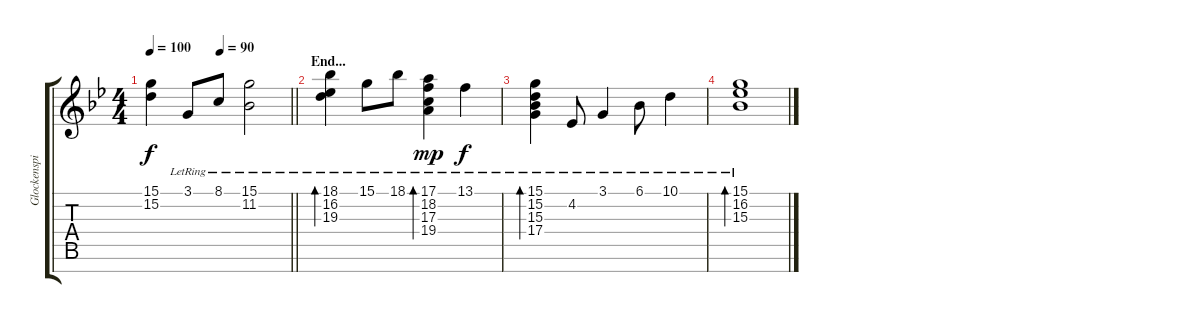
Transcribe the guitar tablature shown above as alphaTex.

\track ("Glockenspiel" "Glockenspi") {instrument celesta}
\staff {score tabs}
\tuning (E4 B3 G3 D3 A2 E2 B1) {hide}
\ts (4 4)
\tempo 100
\tempo (90 0.5)
\clef g2
\barLineRight lightlight
\ks bb
(15.1{t} 15.2{t}).4{dy f} 3.1{lr}.8 8.1{lr}.8 (15.1{lr} 11.2{lr}).2 |
\section ("" "End...")
(18.1{lr} 16.2{lr} 19.3{lr}).4{bd 60} 15.1{lr}.8 18.1{lr}.8 (17.1{lr} 18.2{lr} 17.3{lr} 19.4{lr}).4{bd 60 dy mp} 13.1{lr}.4{dy f} |
(15.1{lr} 15.2{lr} 15.3{lr} 17.4{lr}).4{bd 60} 4.2{lr}.8 3.1{lr}.4 6.1{lr}.8 10.1{lr}.4 |
(15.1{lr} 16.2{lr} 15.3{lr}).1{bd 60}
